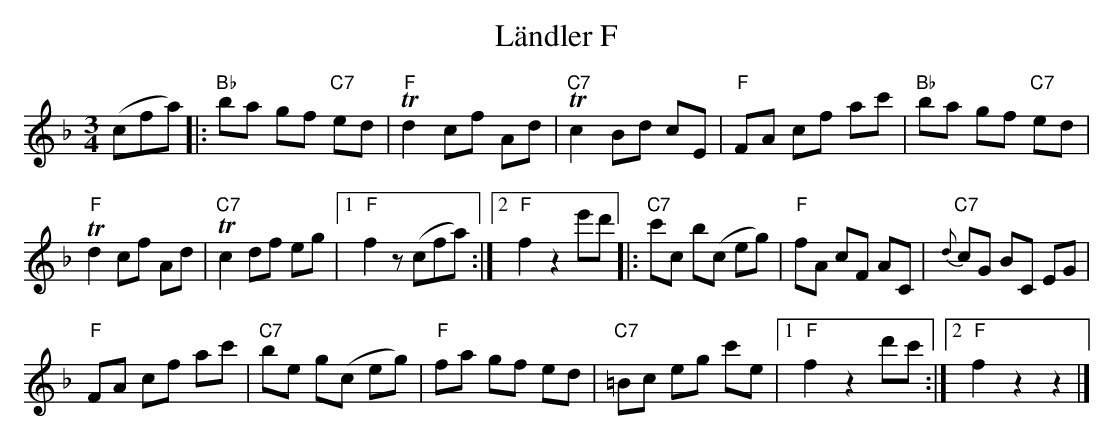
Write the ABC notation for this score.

X:1
T: Ländler F
M:3/4
L:1/8
K:F
(cfa) |: "Bb"ba gf "C7"ed | "F"Td2 cf Ad | "C7"Tc2 Bd cE | "F"FA cf ac' | "Bb"ba gf "C7"ed |
"F"Td2 cf Ad | "C7"Tc2 df eg |1 "F"f2 z(cfa) :|2 "F"f2 z2 e'd' |: "C7"c'c b(c eg) | "F"fA cF AC | "C7"{d}cG BC EG |
"F"FA cf ac' | "C7"be g(c eg) | "F"fa gf ed | "C7"=Bc eg c'e |1 "F"f2z2 d'c' :|2 "F"f2z2z2 |]
